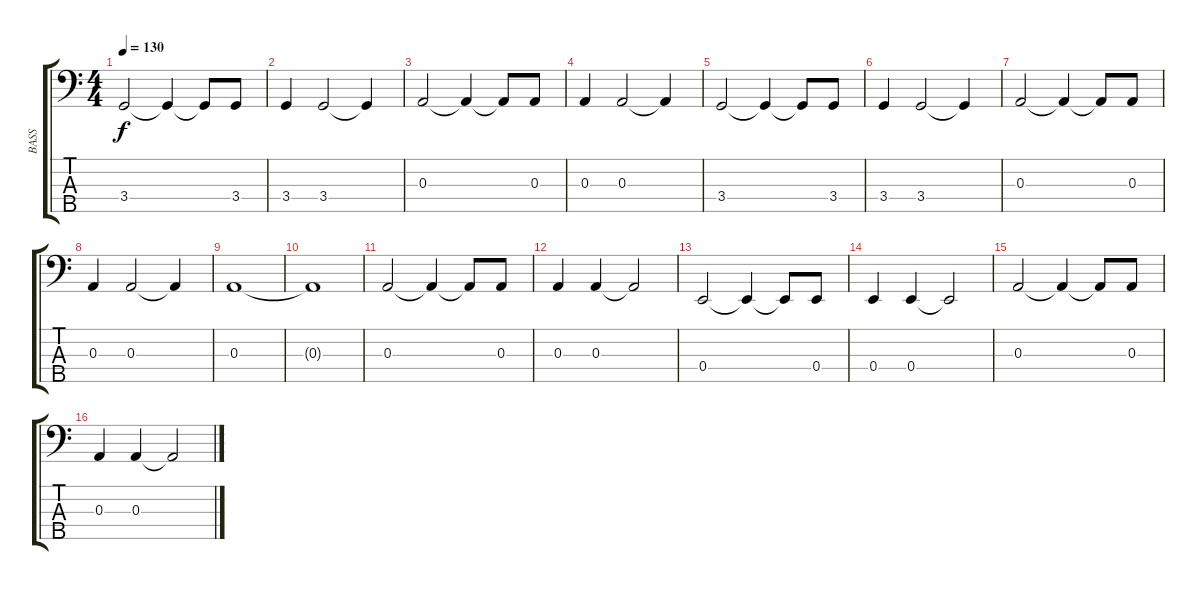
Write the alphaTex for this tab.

\track ("BASS" "BASS") {instrument electricbassfinger}
\staff {score tabs}
\tuning (G2 D2 A1 E1 B0) {hide}
\ts (4 4)
\tempo 130
\clef f4
\ks c
3.4.2{dy f} 3.4{t}.4 3.4{t}.8 3.4.8 |
3.4.4 3.4.2 3.4{t}.4 |
0.3.2 0.3{t}.4 0.3{t}.8 0.3.8 |
0.3.4 0.3.2 0.3{t}.4 |
3.4.2 3.4{t}.4 3.4{t}.8 3.4.8 |
3.4.4 3.4.2 3.4{t}.4 |
0.3.2 0.3{t}.4 0.3{t}.8 0.3.8 |
0.3.4 0.3.2 0.3{t}.4 |
0.3.1 |
0.3{t}.1 |
0.3.2 0.3{t}.4 0.3{t}.8 0.3.8 |
0.3.4 0.3.4 0.3{t}.2 |
0.4.2 0.4{t}.4 0.4{t}.8 0.4.8 |
0.4.4 0.4.4 0.4{t}.2 |
0.3.2 0.3{t}.4 0.3{t}.8 0.3.8 |
0.3.4 0.3.4 0.3{t}.2
